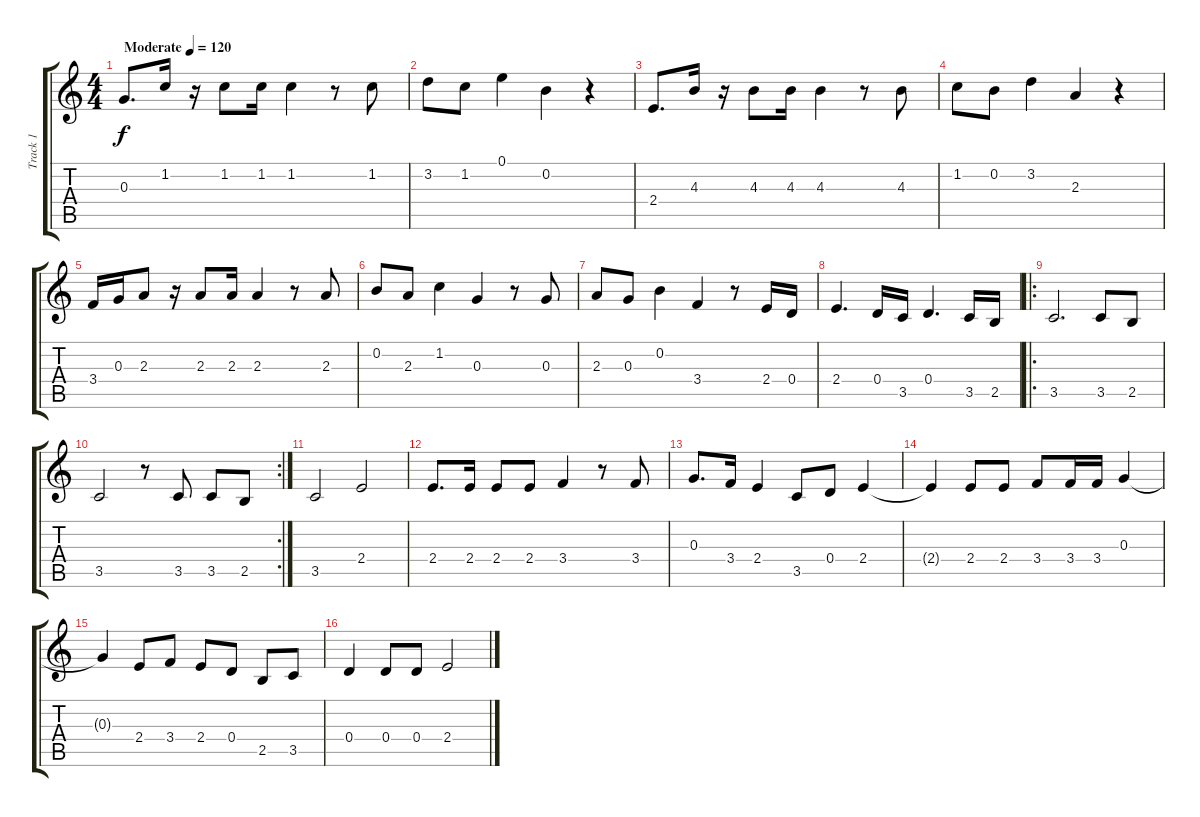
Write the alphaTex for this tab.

\track ("Track 1" "Track 1") {instrument acousticguitarsteel}
\staff {score tabs}
\tuning (E4 B3 G3 D3 A2 E2) {hide}
\ts (4 4)
\tempo (120 "Moderate")
\clef g2
\ks c
0.3.8{d dy f instrument acousticguitarsteel} 1.2.16 r.16 1.2.8 1.2.16 1.2.4 r.8 1.2.8 |
3.2.8 1.2.8 0.1.4 0.2.4 r.4 |
2.4.8{d} 4.3.16 r.16 4.3.8 4.3.16 4.3.4 r.8 4.3.8 |
1.2.8 0.2.8 3.2.4 2.3.4 r.4 |
3.4.16 0.3.16 2.3.8 r.16 2.3.8 2.3.16 2.3.4 r.8 2.3.8 |
0.2.8 2.3.8 1.2.4 0.3.4 r.8 0.3.8 |
2.3.8 0.3.8 0.2.4 3.4.4 r.8 2.4.16 0.4.16 |
2.4.4{d} 0.4.16 3.5.16 0.4.4{d} 3.5.16 2.5.16 |
\ro
3.5.2{d} 3.5.8 2.5.8 |
\rc 2
3.5.2 r.8 3.5.8 3.5.8 2.5.8 |
3.5.2 2.4.2 |
2.4.8{d} 2.4.16 2.4.8 2.4.8 3.4.4 r.8 3.4.8 |
0.3.8{d} 3.4.16 2.4.4 3.5.8 0.4.8 2.4.4 |
2.4{t}.4 2.4.8 2.4.8 3.4.8 3.4.16 3.4.16 0.3.4 |
0.3{t}.4 2.4.8 3.4.8 2.4.8 0.4.8 2.5.8 3.5.8 |
0.4.4 0.4.8 0.4.8 2.4.2
